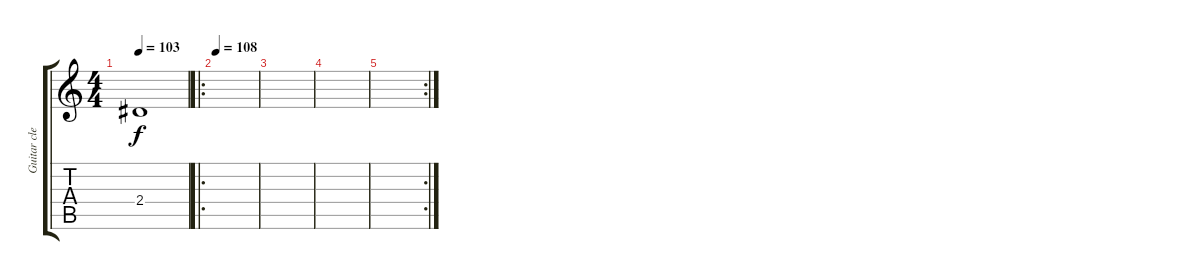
\track ("Guitar clean" "Guitar cle") {instrument electricguitarclean}
\staff {score tabs}
\tuning (Eb4 Bb3 Gb3 Db3 Ab2 Eb2) {hide}
\ts (4 4)
\tempo 103
\clef g2
\ks c
2.4{t}.1{dy f} |
\ro
\tempo 108
|
|
|
\rc 2
